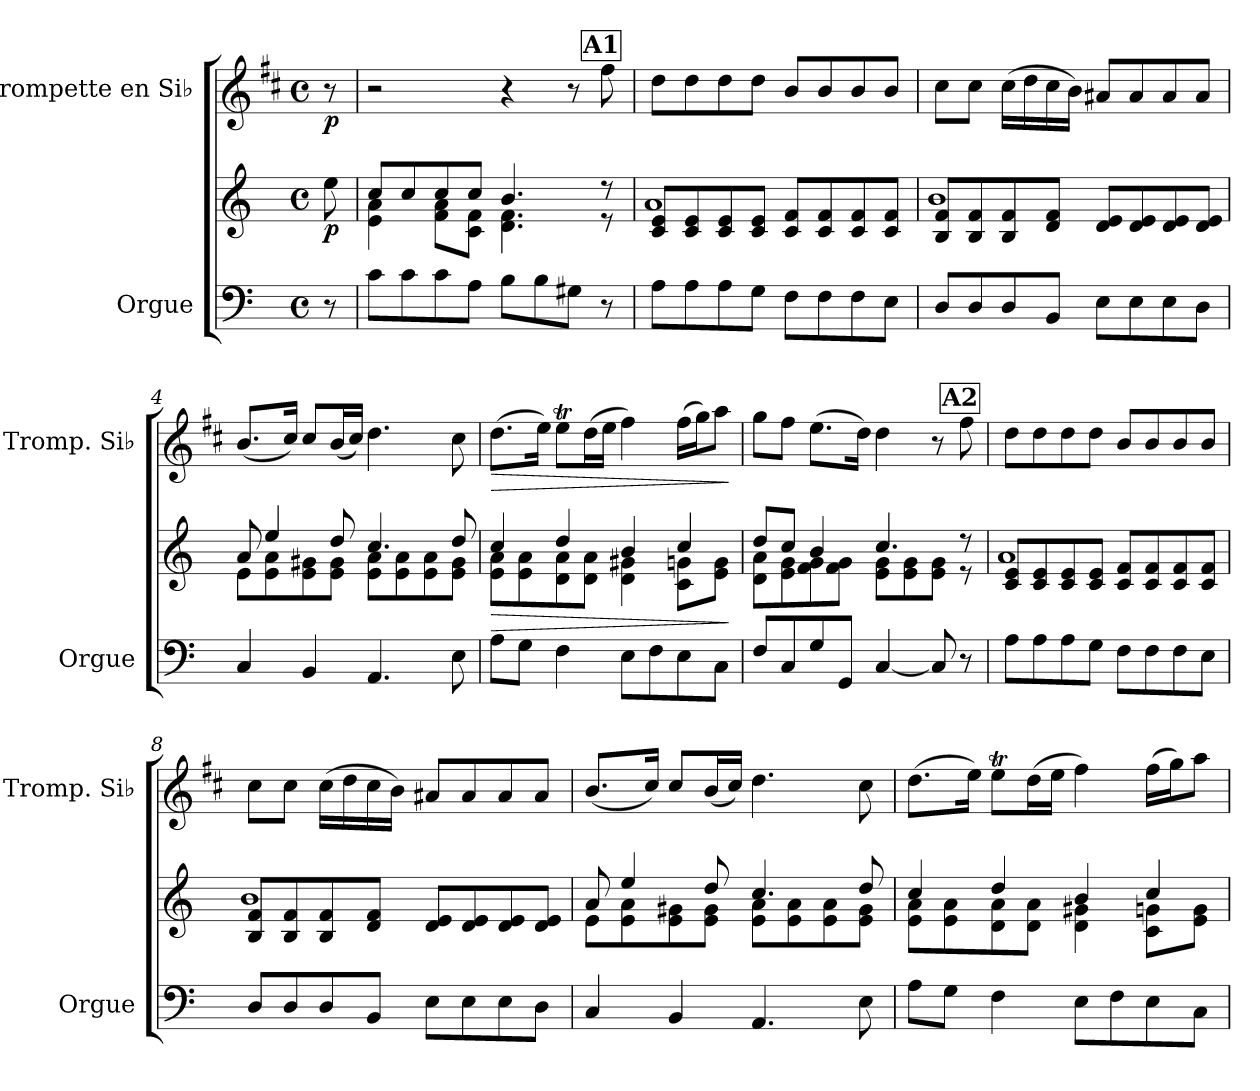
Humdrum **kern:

**kern	**kern	**dynam	**kern	**dynam
*part2	*part2	*part2	*part1	*part1
*staff3	*staff2	*staff2/3	*staff1	*staff1
*I"Orgue	*	*	*I"Trompette en Si♭	*
*I'Orgue	*	*	*I'Tromp. Si♭	*
*clefF4	*clefG2	*	*clefG2	*
*	*	*	*ITrd1c2	*
*k[]	*k[]	*	*k[]	*
*M4/4	*M4/4	*	*M4/4	*
*met(c)	*met(c)	*	*met(c)	*
*MM40	*MM40	*	*MM40	*
=	=	=	=	=
!	!	!LO:DY:b	!	!LO:DY:b
8r	8ee\	p	8r	p
!!LO:REH:place=s1:a:B:fs=14:t=A1:qo=3.5
=1	=1	=1	=1	=1
*	*^	*	*	*
8c\L	8cc/L	4e\ 4a\	.	2r	.
8c\	8cc/	.	.	.	.
8c\	8cc/	8f\ 8a\L	.	.	.
8A\J	8cc/J	8c\ 8f\J	.	.	.
8B\L	4.b/	4.d\ 4.f\	.	4r	.
8B\	.	.	.	.	.
8G#X\J	.	.	.	8r	.
8r	8r	8r	.	8ee\	.
=2	=2	=2	=2	=2	=2
8A\L	8c/ 8e/L	1a	.	8cc\L	.
8A\	8c/ 8e/	.	.	8cc\	.
8A\	8c/ 8e/	.	.	8cc\	.
8G\J	8c/ 8e/J	.	.	8cc\J	.
8F\L	8c/ 8f/L	.	.	8a/L	.
8F\	8c/ 8f/	.	.	8a/	.
8F\	8c/ 8f/	.	.	8a/	.
8E\J	8c/ 8f/J	.	.	8a/J	.
=3	=3	=3	=3	=3	=3
8D/L	8B/ 8f/L	1b	.	8b\L	.
8D/	8B/ 8f/	.	.	8b\J	.
8D/	8B/ 8f/	.	.	(>16b\LL	.
.	.	.	.	16cc\	.
8BB/J	8d/ 8f/J	.	.	16b\	.
.	.	.	.	16a\JJ)	.
8E\L	8d/ 8e/L	.	.	8g#X/L	.
8E\	8d/ 8e/	.	.	8g#/	.
8E\	8d/ 8e/	.	.	8g#/	.
8D\J	8d/ 8e/J	.	.	8g#/J	.
!!LO:LB:g=z
=4	=4	=4	=4	=4	=4
4C/	8a/	8e\L	.	(<8.a/L	.
.	4ee/	8e\ 8a\	.	.	.
.	.	.	.	16b/Jk)	.
4BB/	.	8e\ 8g#X\	.	8b/L	.
.	8dd/	8e\ 8g#\J	.	(<16a/L	.
.	.	.	.	16b/JJ)	.
4.AA/	4.cc/	8e\ 8a\L	.	4.cc\	.
.	.	8e\ 8a\	.	.	.
.	.	8e\ 8a\	.	.	.
8E\	8dd/	8e\ 8g#\J	.	8b\	.
=5	=5	=5	=5	=5	=5
!	!	!	!LO:HP:b	!	!LO:HP:b
8A\L	4cc/	8e\ 8a\L	>	(>8.cc\L	>
8G\J	.	8e\ 8a\	.	.	.
.	.	.	.	16dd\Jk)	.
4F\	4dd/	8d\ 8a\	.	8ddT\L	.
.	.	8d\ 8a\J	.	(>16cc\L	.
.	.	.	.	16dd\JJ	.
8E\L	4b/	4d\ 4g#X\	.	4ee\)	.
8F\	.	.	.	.	.
8E\	4cc/	8c\ 8gn\L	.	(>16ee\LL	.
.	.	.	.	16ff\J)	.
8C\J	.	8e\ 8g\J	.	8gg\J	.
*	*v	*v	*	*	*
.	.	]	.	]
!!LO:REH:place=s1:a:B:fs=14:t=A2:qo=3.5
=6	=6	=6	=6	=6
*	*^	*	*	*
8F/L	8dd/L	8d\ 8a\L	.	8ff\L	.
8C/	8cc/J	8e\ 8g\	.	8ee\J	.
8G/	4b/	8f\ 8g\	.	(>8.dd\L	.
8GG/J	.	8f\ 8g\J	.	.	.
.	.	.	.	16cc\Jk)	.
[4C/	4.cc/	8e\ 8g\L	.	4cc\	.
.	.	8e\ 8g\	.	.	.
8C/]	.	8e\ 8g\J	.	8r	.
8r	8r	8r	.	8ee\	.
=7	=7	=7	=7	=7	=7
8A\L	8c/ 8e/L	1a	.	8cc\L	.
8A\	8c/ 8e/	.	.	8cc\	.
8A\	8c/ 8e/	.	.	8cc\	.
8G\J	8c/ 8e/J	.	.	8cc\J	.
8F\L	8c/ 8f/L	.	.	8a/L	.
8F\	8c/ 8f/	.	.	8a/	.
8F\	8c/ 8f/	.	.	8a/	.
8E\J	8c/ 8f/J	.	.	8a/J	.
!!LO:LB:g=z
=8	=8	=8	=8	=8	=8
8D/L	8B/ 8f/L	1b	.	8b\L	.
8D/	8B/ 8f/	.	.	8b\J	.
8D/	8B/ 8f/	.	.	(>16b\LL	.
.	.	.	.	16cc\	.
8BB/J	8d/ 8f/J	.	.	16b\	.
.	.	.	.	16a\JJ)	.
8E\L	8d/ 8e/L	.	.	8g#X/L	.
8E\	8d/ 8e/	.	.	8g#/	.
8E\	8d/ 8e/	.	.	8g#/	.
8D\J	8d/ 8e/J	.	.	8g#/J	.
=9	=9	=9	=9	=9	=9
4C/	8a/	8e\L	.	(<8.a/L	.
.	4ee/	8e\ 8a\	.	.	.
.	.	.	.	16b/Jk)	.
4BB/	.	8e\ 8g#X\	.	8b/L	.
.	8dd/	8e\ 8g#\J	.	(<16a/L	.
.	.	.	.	16b/JJ)	.
4.AA/	4.cc/	8e\ 8a\L	.	4.cc\	.
.	.	8e\ 8a\	.	.	.
.	.	8e\ 8a\	.	.	.
8E\	8dd/	8e\ 8g#\J	.	8b\	.
=10	=10	=10	=10	=10	=10
8A\L	4cc/	8e\ 8a\L	.	(>8.cc\L	.
8G\J	.	8e\ 8a\	.	.	.
.	.	.	.	16dd\Jk)	.
4F\	4dd/	8d\ 8a\	.	8ddT\L	.
.	.	8d\ 8a\J	.	(>16cc\L	.
.	.	.	.	16dd\JJ	.
8E\L	4b/	4d\ 4g#X\	.	4ee\)	.
8F\	.	.	.	.	.
8E\	4cc/	8c\ 8gn\L	.	(>16ee\LL	.
.	.	.	.	16ff\J)	.
8C\J	.	8e\ 8g\J	.	8gg\J	.
*	*v	*v	*	*	*
=	=	=	=	=
*-	*-	*-	*-	*-
